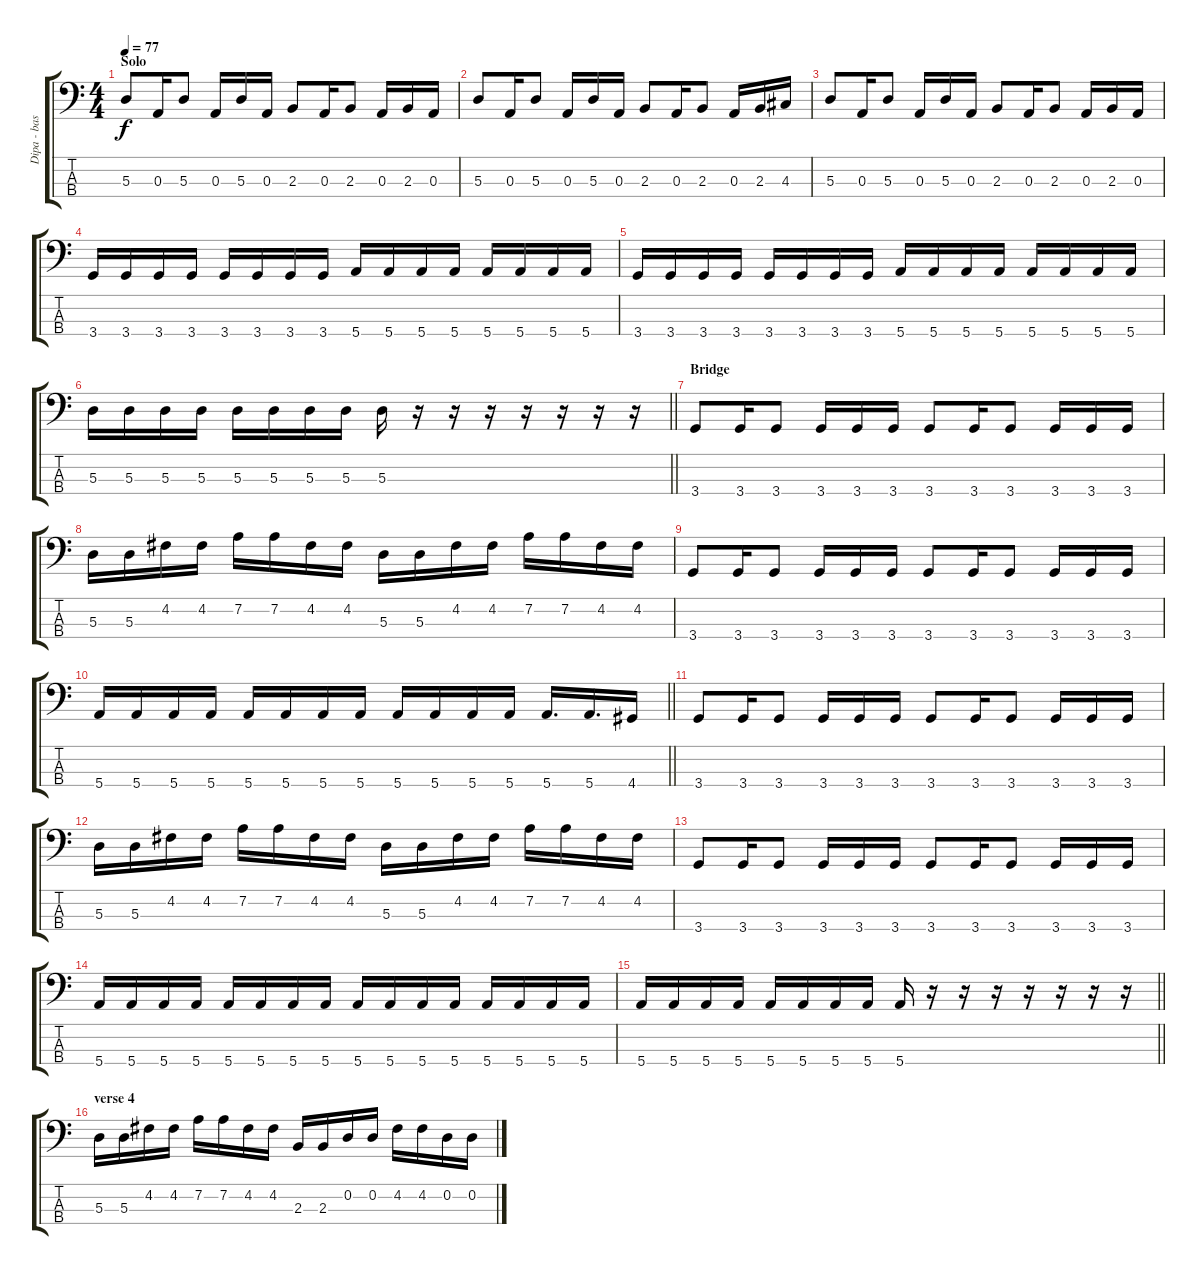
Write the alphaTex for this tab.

\track ("Dipa - bass" "Dipa - bas") {instrument electricbassfinger}
\staff {score tabs}
\tuning (G2 D2 A1 E1) {hide}
\ts (4 4)
\section ("" "Solo")
\tempo 77
\clef f4
\ks c
5.3.8{dy f} 0.3.16 5.3.8 0.3.16 5.3.16 0.3.16 2.3.8 0.3.16 2.3.8 0.3.16 2.3.16 0.3.16 |
5.3.8 0.3.16 5.3.8 0.3.16 5.3.16 0.3.16 2.3.8 0.3.16 2.3.8 0.3.16 2.3.16 4.3.16 |
5.3.8 0.3.16 5.3.8 0.3.16 5.3.16 0.3.16 2.3.8 0.3.16 2.3.8 0.3.16 2.3.16 0.3.16 |
3.4.16 3.4.16 3.4.16 3.4.16 3.4.16 3.4.16 3.4.16 3.4.16 5.4.16 5.4.16 5.4.16 5.4.16 5.4.16 5.4.16 5.4.16 5.4.16 |
3.4.16 3.4.16 3.4.16 3.4.16 3.4.16 3.4.16 3.4.16 3.4.16 5.4.16 5.4.16 5.4.16 5.4.16 5.4.16 5.4.16 5.4.16 5.4.16 |
\barLineRight lightlight
5.3.16 5.3.16 5.3.16 5.3.16 5.3.16 5.3.16 5.3.16 5.3.16 5.3.16 r.16 r.16 r.16 r.16 r.16 r.16 r.16 |
\section ("" "Bridge")
3.4.8 3.4.16 3.4.8 3.4.16 3.4.16 3.4.16 3.4.8 3.4.16 3.4.8 3.4.16 3.4.16 3.4.16 |
5.3.16 5.3.16 4.2.16 4.2.16 7.2.16 7.2.16 4.2.16 4.2.16 5.3.16 5.3.16 4.2.16 4.2.16 7.2.16 7.2.16 4.2.16 4.2.16 |
3.4.8 3.4.16 3.4.8 3.4.16 3.4.16 3.4.16 3.4.8 3.4.16 3.4.8 3.4.16 3.4.16 3.4.16 |
\barLineRight lightlight
5.4.16 5.4.16 5.4.16 5.4.16 5.4.16 5.4.16 5.4.16 5.4.16 5.4.16 5.4.16 5.4.16 5.4.16 5.4.16{d} 5.4.16{d} 4.4.16 |
\section ("" "")
3.4.8 3.4.16 3.4.8 3.4.16 3.4.16 3.4.16 3.4.8 3.4.16 3.4.8 3.4.16 3.4.16 3.4.16 |
5.3.16 5.3.16 4.2.16 4.2.16 7.2.16 7.2.16 4.2.16 4.2.16 5.3.16 5.3.16 4.2.16 4.2.16 7.2.16 7.2.16 4.2.16 4.2.16 |
3.4.8 3.4.16 3.4.8 3.4.16 3.4.16 3.4.16 3.4.8 3.4.16 3.4.8 3.4.16 3.4.16 3.4.16 |
5.4.16 5.4.16 5.4.16 5.4.16 5.4.16 5.4.16 5.4.16 5.4.16 5.4.16 5.4.16 5.4.16 5.4.16 5.4.16 5.4.16 5.4.16 5.4.16 |
\barLineRight lightlight
5.4.16 5.4.16 5.4.16 5.4.16 5.4.16 5.4.16 5.4.16 5.4.16 5.4.16 r.16 r.16 r.16 r.16 r.16 r.16 r.16 |
\section ("" "verse 4")
5.3.16 5.3.16 4.2.16 4.2.16 7.2.16 7.2.16 4.2.16 4.2.16 2.3.16 2.3.16 0.2.16 0.2.16 4.2.16 4.2.16 0.2.16 0.2.16
